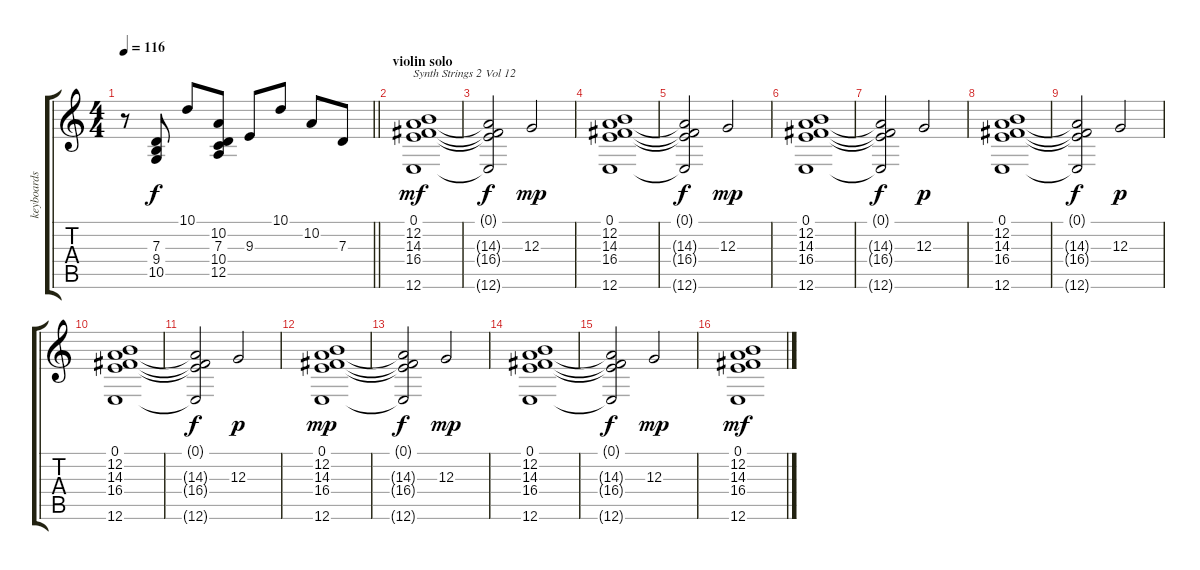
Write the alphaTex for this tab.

\track ("keyboards" "keyboards") {instrument brightacousticpiano}
\staff {score tabs}
\tuning (E4 B3 G3 D3 A2 E2) {hide}
\ts (4 4)
\tempo 116
\clef g2
\barLineRight lightlight
\ks c
r.8{dy f} (7.3 9.4 10.5).8 10.1.8 (10.2 7.3 10.4 12.5).8 9.3.8 10.1.8 10.2.8 7.3.8 |
\section ("" "violin solo")
(0.1 12.2 14.3 16.4 12.6).1{txt "Synth Strings 2 Vol 12" dy mf volume 12 instrument synthstrings2} |
(0.1{t} 14.3{t} 16.4{t} 12.6{t}).2{dy f} 12.3.2{dy mp} |
(0.1 12.2 14.3 16.4 12.6).1 |
(0.1{t} 14.3{t} 16.4{t} 12.6{t}).2{dy f} 12.3.2{dy mp} |
(0.1 12.2 14.3 16.4 12.6).1 |
(0.1{t} 14.3{t} 16.4{t} 12.6{t}).2{dy f} 12.3.2{dy p} |
(0.1 12.2 14.3 16.4 12.6).1 |
(0.1{t} 14.3{t} 16.4{t} 12.6{t}).2{dy f} 12.3.2{dy p} |
(0.1 12.2 14.3 16.4 12.6).1 |
(0.1{t} 14.3{t} 16.4{t} 12.6{t}).2{dy f} 12.3.2{dy p} |
(0.1 12.2 14.3 16.4 12.6).1{dy mp} |
(0.1{t} 14.3{t} 16.4{t} 12.6{t}).2{dy f} 12.3.2{dy mp} |
(0.1 12.2 14.3 16.4 12.6).1 |
(0.1{t} 14.3{t} 16.4{t} 12.6{t}).2{dy f} 12.3.2{dy mp} |
(0.1 12.2 14.3 16.4 12.6).1{dy mf}
